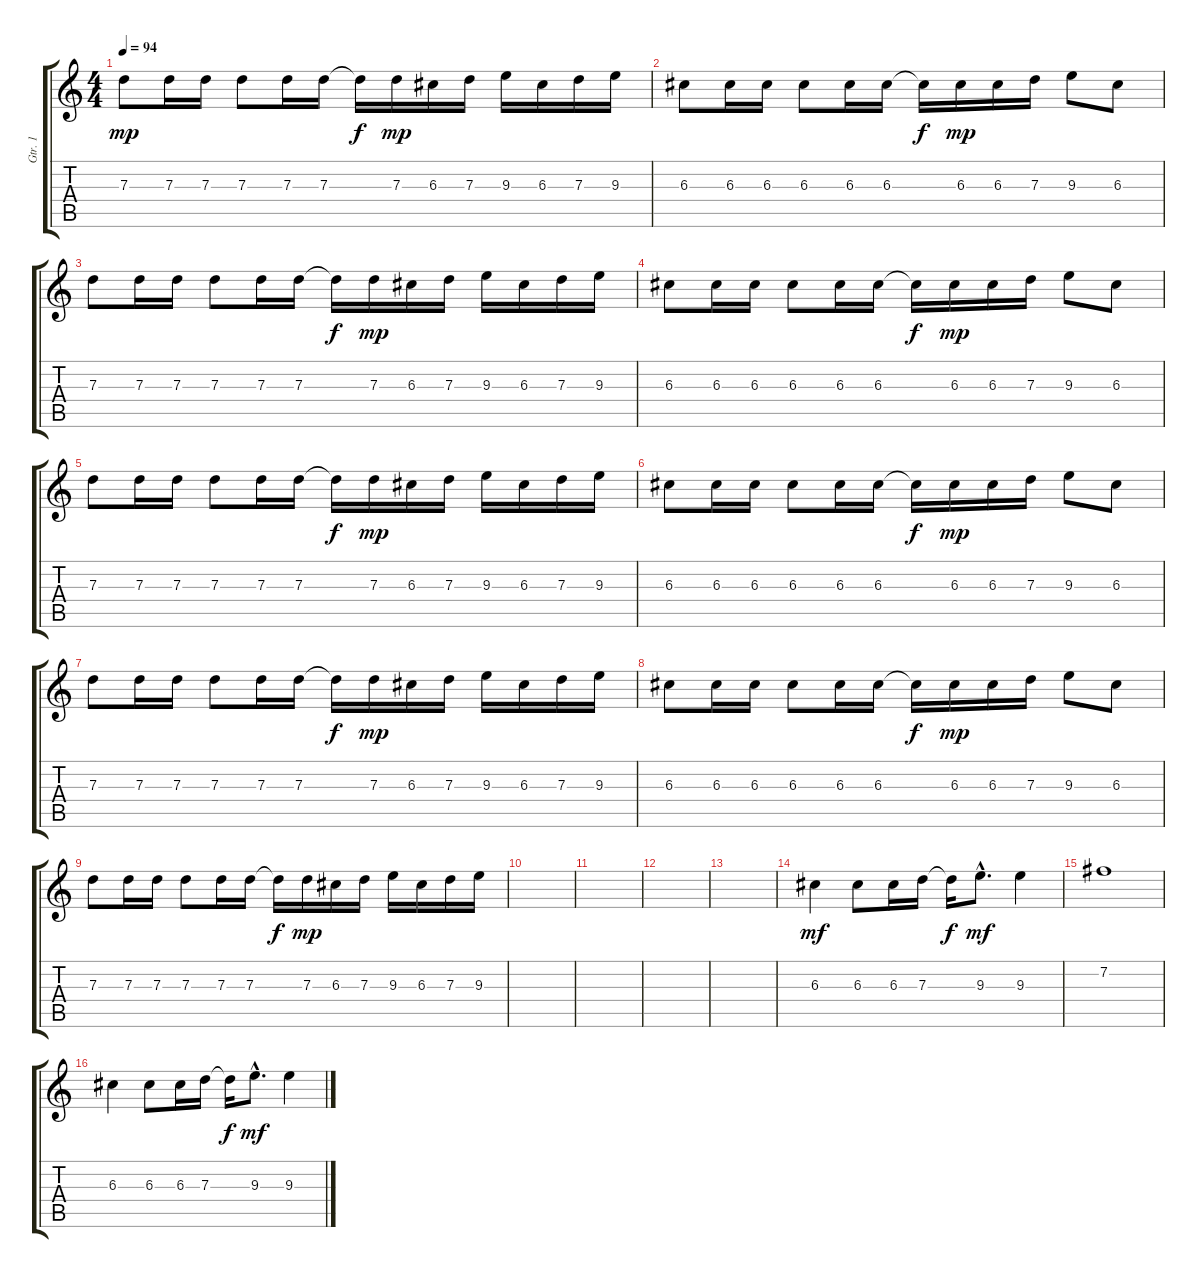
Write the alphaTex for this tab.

\track ("Gtr. 1" "Gtr. 1") {instrument electricguitarjazz}
\staff {score tabs}
\tuning (E4 B3 G3 D3 A2 E2) {hide}
\ts (4 4)
\tempo 94
\clef g2
\ks c
7.3.8{dy mp} 7.3.16 7.3.16 7.3.8 7.3.16 7.3.16 7.3{t}.16{dy f} 7.3.16{dy mp} 6.3.16 7.3.16 9.3.16 6.3.16 7.3.16 9.3.16 |
6.3.8 6.3.16 6.3.16 6.3.8 6.3.16 6.3.16 6.3{t}.16{dy f} 6.3.16{dy mp} 6.3.16 7.3.16 9.3.8 6.3.8 |
7.3.8 7.3.16 7.3.16 7.3.8 7.3.16 7.3.16 7.3{t}.16{dy f} 7.3.16{dy mp} 6.3.16 7.3.16 9.3.16 6.3.16 7.3.16 9.3.16 |
6.3.8 6.3.16 6.3.16 6.3.8 6.3.16 6.3.16 6.3{t}.16{dy f} 6.3.16{dy mp} 6.3.16 7.3.16 9.3.8 6.3.8 |
7.3.8 7.3.16 7.3.16 7.3.8 7.3.16 7.3.16 7.3{t}.16{dy f} 7.3.16{dy mp} 6.3.16 7.3.16 9.3.16 6.3.16 7.3.16 9.3.16 |
6.3.8 6.3.16 6.3.16 6.3.8 6.3.16 6.3.16 6.3{t}.16{dy f} 6.3.16{dy mp} 6.3.16 7.3.16 9.3.8 6.3.8 |
7.3.8 7.3.16 7.3.16 7.3.8 7.3.16 7.3.16 7.3{t}.16{dy f} 7.3.16{dy mp} 6.3.16 7.3.16 9.3.16 6.3.16 7.3.16 9.3.16 |
6.3.8 6.3.16 6.3.16 6.3.8 6.3.16 6.3.16 6.3{t}.16{dy f} 6.3.16{dy mp} 6.3.16 7.3.16 9.3.8 6.3.8 |
7.3.8 7.3.16 7.3.16 7.3.8 7.3.16 7.3.16 7.3{t}.16{dy f} 7.3.16{dy mp} 6.3.16 7.3.16 9.3.16 6.3.16 7.3.16 9.3.16 |
|
|
|
|
6.3.4{dy mf} 6.3.8 6.3.16 7.3.16 7.3{t}.16{dy f} 9.3{hac}.8{d dy mf} 9.3.4 |
7.2.1 |
6.3.4 6.3.8 6.3.16 7.3.16 7.3{t}.16{dy f} 9.3{hac}.8{d dy mf} 9.3.4
